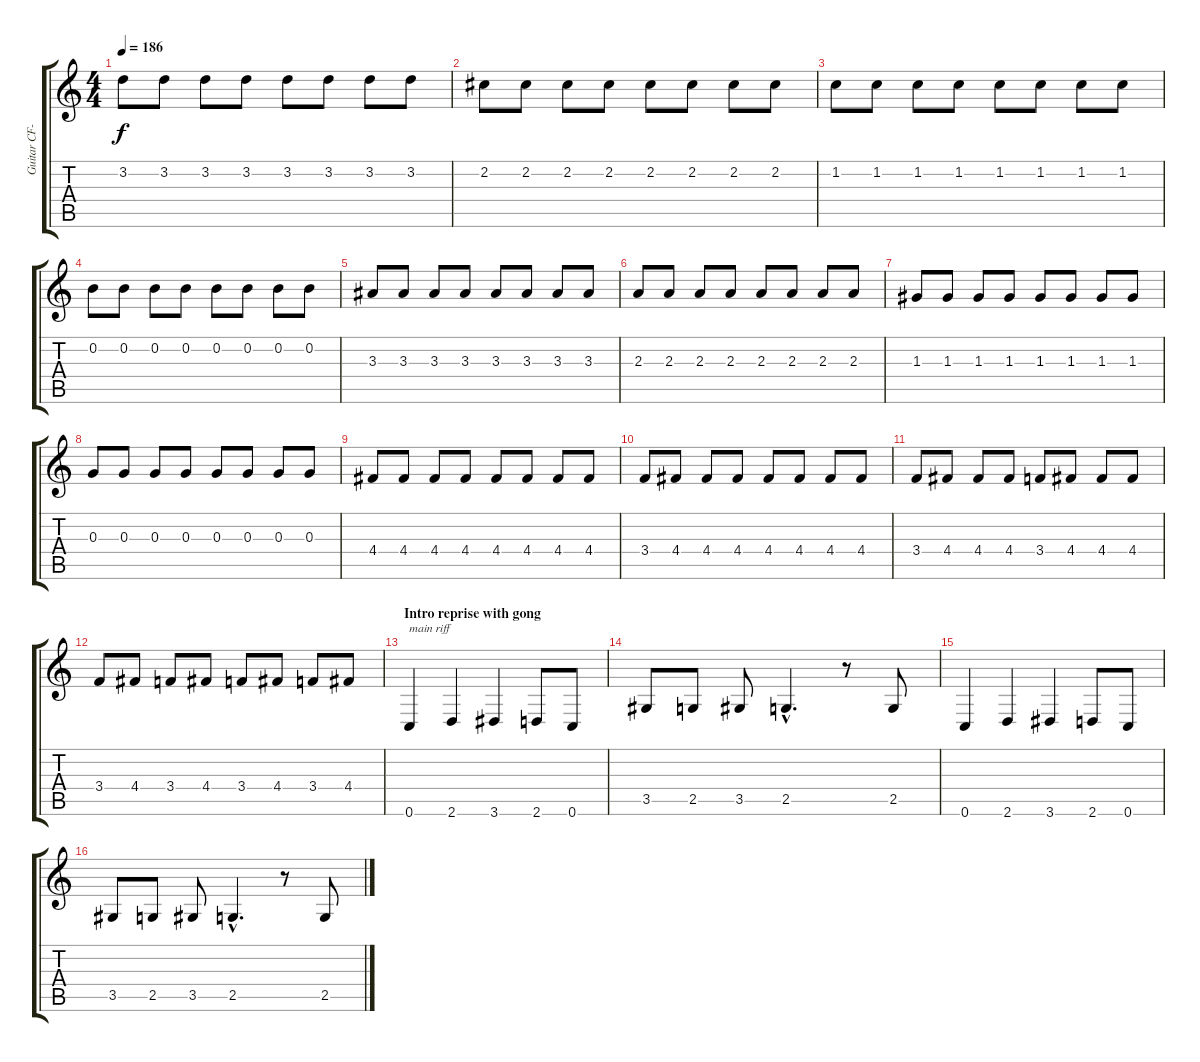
\track ("Guitar CF----" "Guitar CF-") {instrument electricguitarclean}
\staff {score tabs}
\tuning (E4 B3 G3 D3 F2 C2) {hide}
\ts (4 4)
\tempo 186
\clef g2
\ks c
3.2.8{dy f} 3.2.8 3.2.8 3.2.8 3.2.8 3.2.8 3.2.8 3.2.8 |
2.2.8 2.2.8 2.2.8 2.2.8 2.2.8 2.2.8 2.2.8 2.2.8 |
1.2.8 1.2.8 1.2.8 1.2.8 1.2.8 1.2.8 1.2.8 1.2.8 |
0.2.8 0.2.8 0.2.8 0.2.8 0.2.8 0.2.8 0.2.8 0.2.8 |
3.3.8 3.3.8 3.3.8 3.3.8 3.3.8 3.3.8 3.3.8 3.3.8 |
2.3.8 2.3.8 2.3.8 2.3.8 2.3.8 2.3.8 2.3.8 2.3.8 |
1.3.8 1.3.8 1.3.8 1.3.8 1.3.8 1.3.8 1.3.8 1.3.8 |
0.3.8 0.3.8 0.3.8 0.3.8 0.3.8 0.3.8 0.3.8 0.3.8 |
4.4.8 4.4.8 4.4.8 4.4.8 4.4.8 4.4.8 4.4.8 4.4.8 |
3.4.8 4.4.8 4.4.8 4.4.8 4.4.8 4.4.8 4.4.8 4.4.8 |
3.4.8 4.4.8 4.4.8 4.4.8 3.4.8 4.4.8 4.4.8 4.4.8 |
3.4.8 4.4.8 3.4.8 4.4.8 3.4.8 4.4.8 3.4.8 4.4.8 |
\section ("" "Intro reprise with gong")
0.6.4{txt "main riff"} 2.6.4 3.6.4 2.6.8 0.6.8 |
3.5.8 2.5.8 3.5.8 2.5{hac}.4{d} r.8 2.5.8 |
0.6.4 2.6.4 3.6.4 2.6.8 0.6.8 |
3.5.8 2.5.8 3.5.8 2.5{hac}.4{d} r.8 2.5.8
